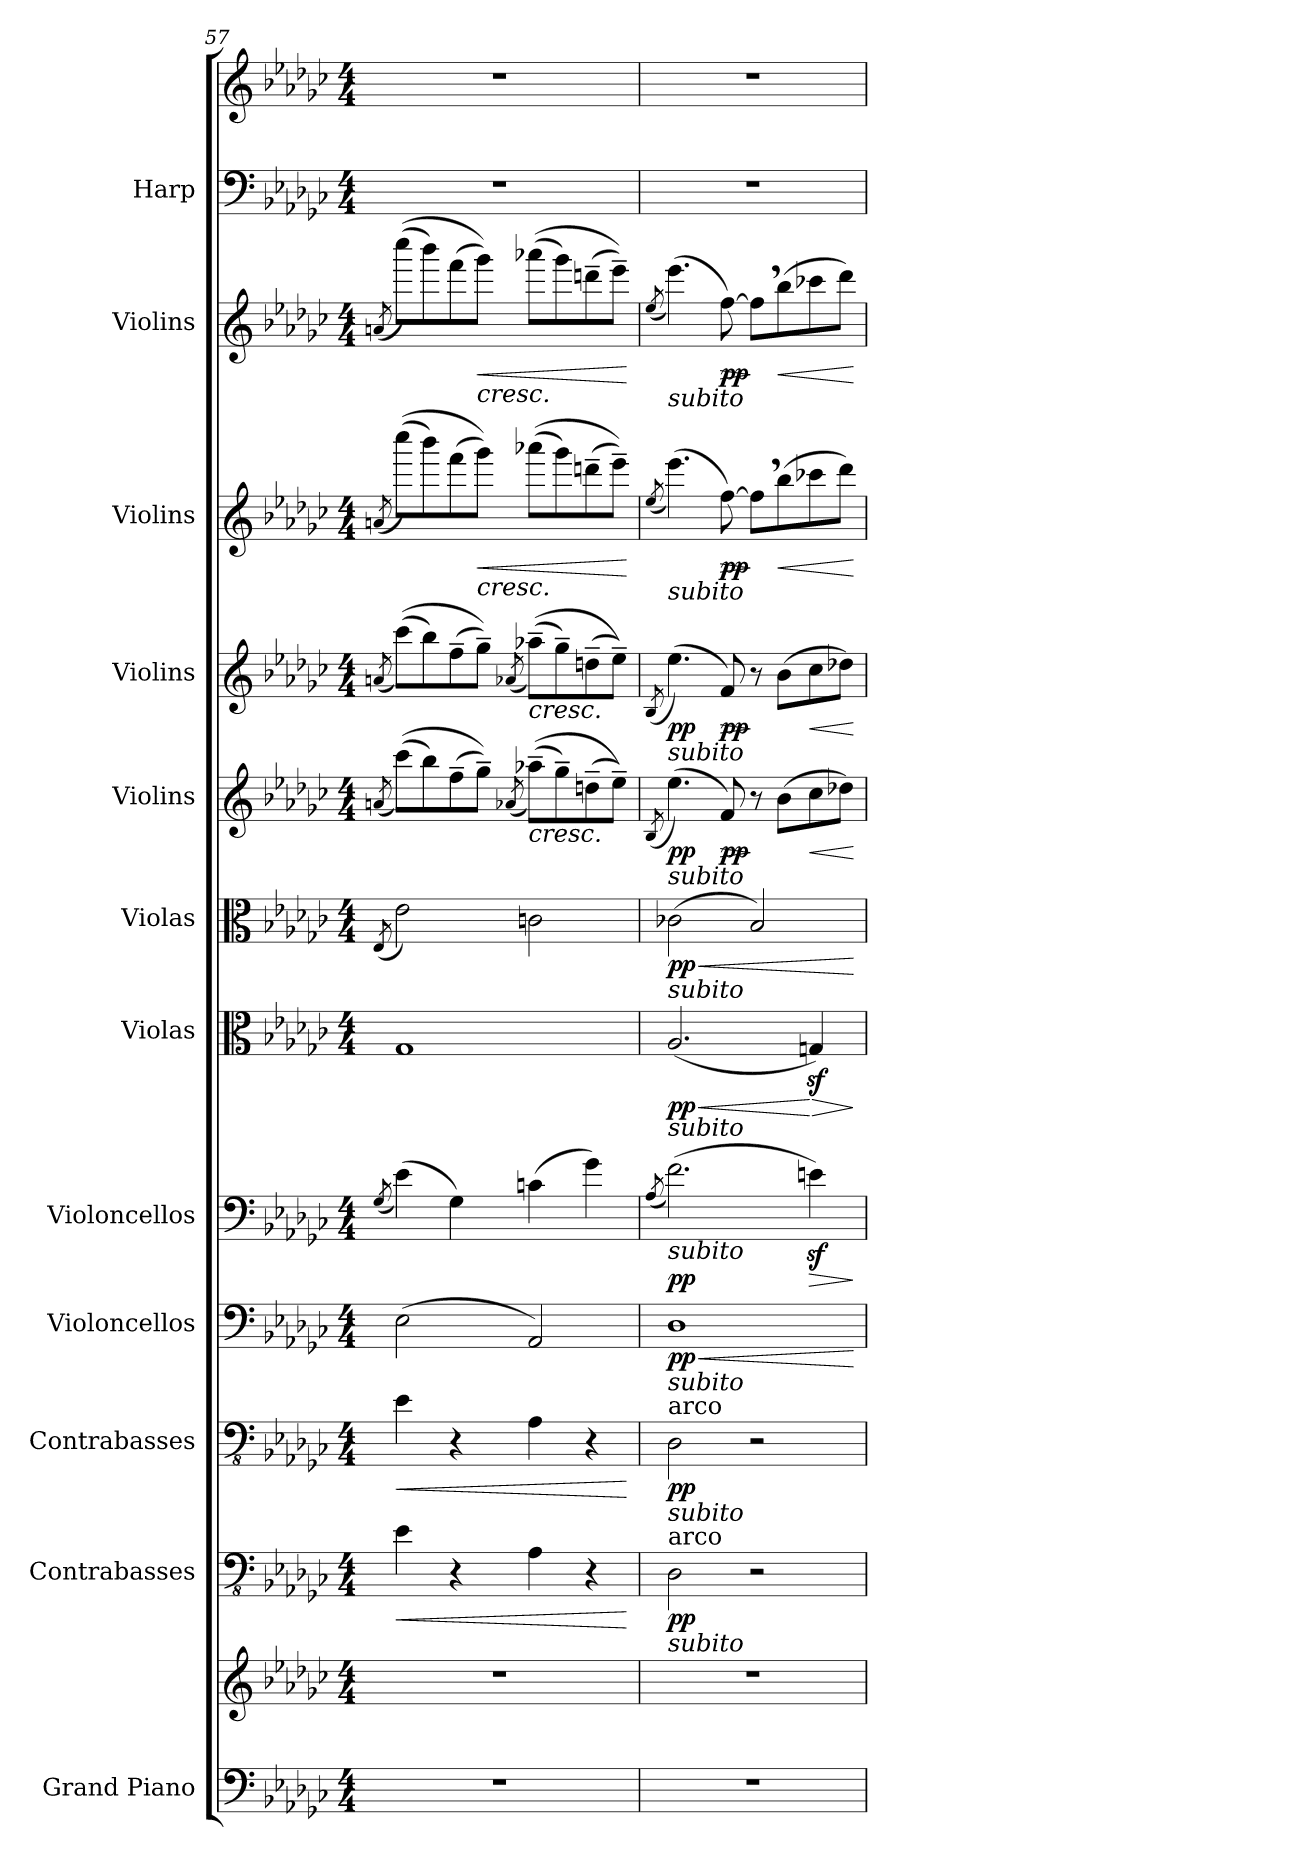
**kern	**kern	**kern	**dynam	**kern	**dynam	**kern	**dynam	**kern	**dynam	**kern	**dynam	**kern	**dynam	**kern	**dynam	**kern	**dynam	**kern	**dynam	**kern	**dynam	**kern	**kern
*part12	*part12	*part11	*part11	*part10	*part10	*part9	*part9	*part8	*part8	*part7	*part7	*part6	*part6	*part5	*part5	*part4	*part4	*part3	*part3	*part2	*part2	*part1	*part1
*staff14	*staff13	*staff12	*staff12	*staff11	*staff11	*staff10	*staff10	*staff9	*staff9	*staff8	*staff8	*staff7	*staff7	*staff6	*staff6	*staff5	*staff5	*staff4	*staff4	*staff3	*staff3	*staff2	*staff1
*I"Grand Piano	*	*I"Contrabasses	*	*I"Contrabasses	*	*I"Violoncellos	*	*I"Violoncellos	*	*I"Violas	*	*I"Violas	*	*I"Violins	*	*I"Violins	*	*I"Violins	*	*I"Violins	*	*I"Harp	*
*I'Pno.	*	*I'Cbs.	*	*I'Cbs.	*	*I'Vcs.	*	*I'Vcs.	*	*I'Vlas.	*	*I'Vlas.	*	*I'Vlns.	*	*I'Vlns.	*	*I'Vlns.	*	*I'Vlns.	*	*I'Hrp.	*
*clefF4	*clefG2	*clefFv4	*	*clefFv4	*	*clefF4	*	*clefF4	*	*clefC3	*	*clefC3	*	*clefG2	*	*clefG2	*	*clefG2	*	*clefG2	*	*clefF4	*clefG2
*k[b-e-a-d-g-c-]	*k[b-e-a-d-g-c-]	*k[b-e-a-d-g-c-]	*	*k[b-e-a-d-g-c-]	*	*k[b-e-a-d-g-c-]	*	*k[b-e-a-d-g-c-]	*	*k[b-e-a-d-g-c-]	*	*k[b-e-a-d-g-c-]	*	*k[b-e-a-d-g-c-]	*	*k[b-e-a-d-g-c-]	*	*k[b-e-a-d-g-c-]	*	*k[b-e-a-d-g-c-]	*	*k[b-e-a-d-g-c-]	*k[b-e-a-d-g-c-]
*M4/4	*M4/4	*M4/4	*	*M4/4	*	*M4/4	*	*M4/4	*	*M4/4	*	*M4/4	*	*M4/4	*	*M4/4	*	*M4/4	*	*M4/4	*	*M4/4	*M4/4
=57	=57	=57	=57	=57	=57	=57	=57	=57	=57	=57	=57	=57	=57	=57	=57	=57	=57	=57	=57	=57	=57	=57	=57
.	.	.	.	.	.	.	.	(>8qG-/	.	.	.	(>8qE-/	.	(>8qan/	.	(>8qan/	.	(>8qan/	.	(>8qan/	.	.	.
!	!	!	!LO:HP:b	!	!LO:HP:b	!	!	!	!	!	!	!	!	!	!	!	!	!	!	!	!	!	!
1r	1r	4E-\	<	4E-\	<	(2E-\	.	(4e-\)	.	1G-	.	2e-\)	.	((8ccc-\L)	.	((8ccc-\L)	.	((8cccc-\L)	.	((8cccc-\L)	.	1r	1r
.	.	.	.	.	.	.	.	.	.	.	.	.	.	8bb-\)	.	8bb-\)	.	8bbb-\)	.	8bbb-\)	.	.	.
.	.	4r	.	4r	.	.	.	4G-\)	.	.	.	.	.	(8ff~\	.	(8ff~\	.	(8fff\	.	(8fff\	.	.	.
!	!	!	!	!	!	!	!	!	!	!	!	!	!	!	!	!	!	!	!	!LO:TX:b:i:t=cresc.	!	!	!
!	!	!	!	!	!	!	!	!	!	!	!	!	!	!	!	!	!	!LO:TX:b:i:t=cresc.	!	!	!	!	!
!	!	!	!	!	!	!	!	!	!	!	!	!	!	!	!	!	!	!	!LO:HP:b	!	!LO:HP:b	!	!
.	.	.	.	.	.	.	.	.	.	.	.	.	.	8gg-~\J))	.	8gg-~\J))	.	8ggg-\J))	<	8ggg-\J))	<	.	.
.	.	.	.	.	.	.	.	.	.	.	.	.	.	(>8qa-X/	.	(>8qa-X/	.	.	.	.	.	.	.
!	!	!	!	!	!	!	!	!	!	!	!	!	!	!	!	!LO:TX:b:i:t=cresc.	!	!	!	!	!	!	!
!	!	!	!	!	!	!	!	!	!	!	!	!	!	!LO:TX:b:i:t=cresc.	!	!	!	!	!	!	!	!	!
.	.	4AA-\	.	4AA-\	.	2AA-/)	.	(4cn\	.	.	.	2cn\	.	((8aa-X~\L)	.	((8aa-X~\L)	.	((8aaa-X\L	.	((8aaa-X\L	.	.	.
.	.	.	.	.	.	.	.	.	.	.	.	.	.	8gg-~\)	.	8gg-~\)	.	8ggg-\)	.	8ggg-\)	.	.	.
.	.	4r	.	4r	.	.	.	4g-\)	.	.	.	.	.	(8ddn~\	.	(8ddn~\	.	(8dddn~\	.	(8dddn~\	.	.	.
.	.	.	.	.	.	.	.	.	.	.	.	.	.	8ee-~\J))	.	8ee-~\J))	.	8eee-~\J))	.	8eee-~\J))	.	.	.
.	.	.	[	.	[	.	.	.	.	.	.	.	.	.	.	.	.	.	[	.	[	.	.
=58	=58	=58	=58	=58	=58	=58	=58	=58	=58	=58	=58	=58	=58	=58	=58	=58	=58	=58	=58	=58	=58	=58	=58
.	.	.	.	.	.	.	.	(>8qA-/	.	.	.	.	.	(8qB-/	.	(8qB-/	.	(>8qee-/	.	(>8qee-/	.	.	.
!	!	!	!	!	!	!	!	!	!	!	!	!	!	!	!	!	!	!	!	!LO:TX:b:i:t=subito	!	!	!
!	!	!	!	!	!	!	!	!	!	!	!	!	!	!	!	!	!	!LO:TX:b:i:t=subito	!	!	!	!	!
!	!	!	!	!	!	!	!	!	!	!	!	!	!	!	!	!LO:TX:b:i:t=subito	!	!	!	!	!	!	!
!	!	!	!	!	!	!	!	!	!	!	!	!	!	!LO:TX:b:i:t=subito	!	!	!	!	!	!	!	!	!
!	!	!	!	!	!	!	!	!	!	!	!	!LO:TX:b:i:t=subito	!	!	!	!	!	!	!	!	!	!	!
!	!	!	!	!	!	!	!	!	!	!LO:TX:b:i:t=subito	!	!	!	!	!	!	!	!	!	!	!	!	!
!	!	!	!	!	!	!	!	!LO:TX:b:i:t=subito	!	!	!	!	!	!	!	!	!	!	!	!	!	!	!
!	!	!	!	!	!	!LO:TX:b:i:t=subito	!	!	!	!	!	!	!	!	!	!	!	!	!	!	!	!	!
!	!	!	!	!LO:TX:b:i:t=subito	!	!	!	!	!	!	!	!	!	!	!	!	!	!	!	!	!	!	!
!	!	!	!	!LO:TX:a:t=arco	!	!	!	!	!	!	!	!	!	!	!	!	!	!	!	!	!	!	!
!	!	!LO:TX:b:i:t=subito	!	!	!	!	!	!	!	!	!	!	!	!	!	!	!	!	!	!	!	!	!
!	!	!LO:TX:a:t=arco	!	!	!	!	!	!	!	!	!	!	!	!	!	!	!	!	!	!	!	!	!
!	!	!	!LO:DY:b	!	!LO:DY:b	!	!LO:HP:b	!	!	!	!LO:HP:b	!	!LO:HP:b	!	!	!	!	!	!	!	!	!	!
!	!	!	!	!	!	!	!LO:DY:n=1:b	!	!LO:DY:b	!	!LO:DY:n=1:b	!	!LO:DY:n=1:b	!	!LO:DY:b	!	!LO:DY:b	!	!	!	!	!	!
1r	1r	2DD-\	pp	2DD-\	pp	1D-	< pp	(2.f\)	pp	(2.A-/	< pp	(2c-X\	< pp	(4.ee-\)	pp	(4.ee-\)	pp	(4.eee-\)	.	(4.eee-\)	.	1r	1r
!	!	!	!	!	!	!	!	!	!	!	!	!	!	!	!LO:HP:b	!	!LO:HP:b	!	!LO:HP:b	!	!LO:HP:b	!	!
!	!	!	!	!	!	!	!	!	!	!	!	!	!	!	!LO:DY:n=1:b	!	!LO:DY:n=1:b	!	!LO:DY:n=1:b	!	!LO:DY:n=1:b	!	!
.	.	.	.	.	.	.	.	.	.	.	.	.	.	8f/)	> pp	8f/)	> pp	[8ff\)	> pp	[8ff\)	> pp	.	.
.	.	2r	.	2r	.	.	.	.	.	.	.	2B-/)	.	8r	]	8r	]	8ff,\L]	]	8ff,\L]	]	.	.
!	!	!	!	!	!	!	!	!	!	!	!	!	!	!	!	!	!	!	!LO:HP:b	!	!LO:HP:b	!	!
.	.	.	.	.	.	.	.	.	.	.	.	.	.	(8b-\L	.	(8b-\L	.	(8bb-\	<	(8bb-\	<	.	.
!	!	!	!	!	!	!	!	!	!LO:HP:b	!	!LO:HP:n=1:b	!	!	!	!LO:HP:b	!	!LO:HP:b	!	!	!	!	!	!
.	.	.	.	.	.	.	.	4enz<\)	>	4Gnz</)	[ >	.	.	8cc-\	<	8cc-\	<	8ccc-X\	.	8ccc-X\	.	.	.
.	.	.	.	.	.	.	.	.	.	.	.	.	.	8dd-X\J)	.	8dd-X\J)	.	8ddd-\J)	.	8ddd-\J)	.	.	.
.	.	.	.	.	.	.	[	.	]	.	]	.	[	.	[	.	[	.	[	.	[	.	.
=	=	=	=	=	=	=	=	=	=	=	=	=	=	=	=	=	=	=	=	=	=	=	=
*-	*-	*-	*-	*-	*-	*-	*-	*-	*-	*-	*-	*-	*-	*-	*-	*-	*-	*-	*-	*-	*-	*-	*-
